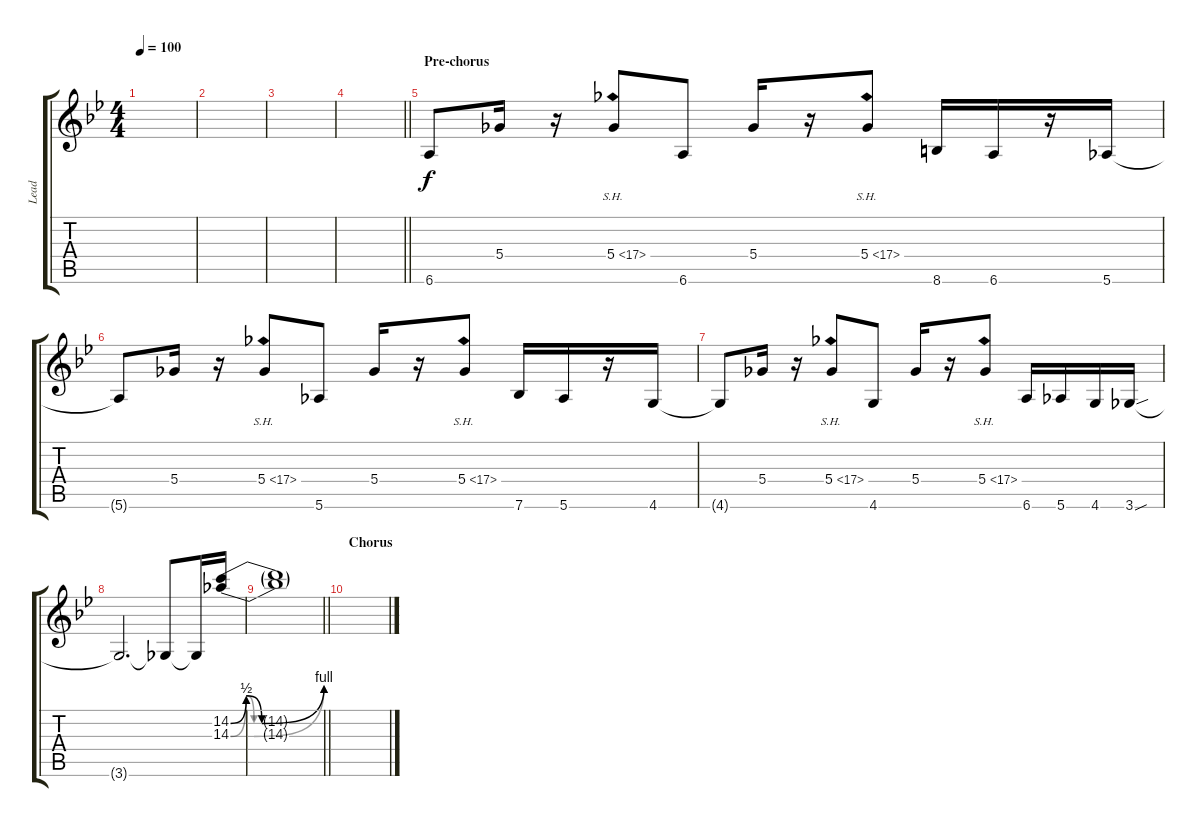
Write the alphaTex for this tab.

\track ("Lead" "Lead") {instrument distortionguitar}
\staff {score tabs}
\tuning (Eb4 Bb3 Gb3 Db3 Ab2 Eb2) {hide}
\ts (4 4)
\tempo 100
\clef g2
\ks bb
|
|
|
\barLineRight lightlight
|
\section ("" "Pre-chorus")
6.6.8 5.4.16 r.16 5.4{sh 12}.8 6.6.8 5.4.16 r.16 5.4{sh 12}.8 8.6.16 6.6.16 r.16 5.6.16 |
5.6{t}.8 5.4.16 r.16 5.4{sh 12}.8 5.6.8 5.4.16 r.16 5.4{sh 12}.8 7.6.16 5.6.16 r.16 4.6.16 |
4.6{t}.8 5.4.16 r.16 5.4{sh 12}.8 4.6.8 5.4.16 r.16 5.4{sh 12}.8 6.6.16 5.6.16 4.6.16 3.6{sou}.16 |
3.6{t}.2{d} 3.6{t}.8 3.6{t}.16 (14.2{be (custom 0 0 10 2 20 0 60 4)} 14.3{be (custom 0 0 10 2 15 0 60 4)}).16 |
\barLineRight lightlight
(14.2{t} 14.3{t}).1 |
\section ("" "Chorus")
